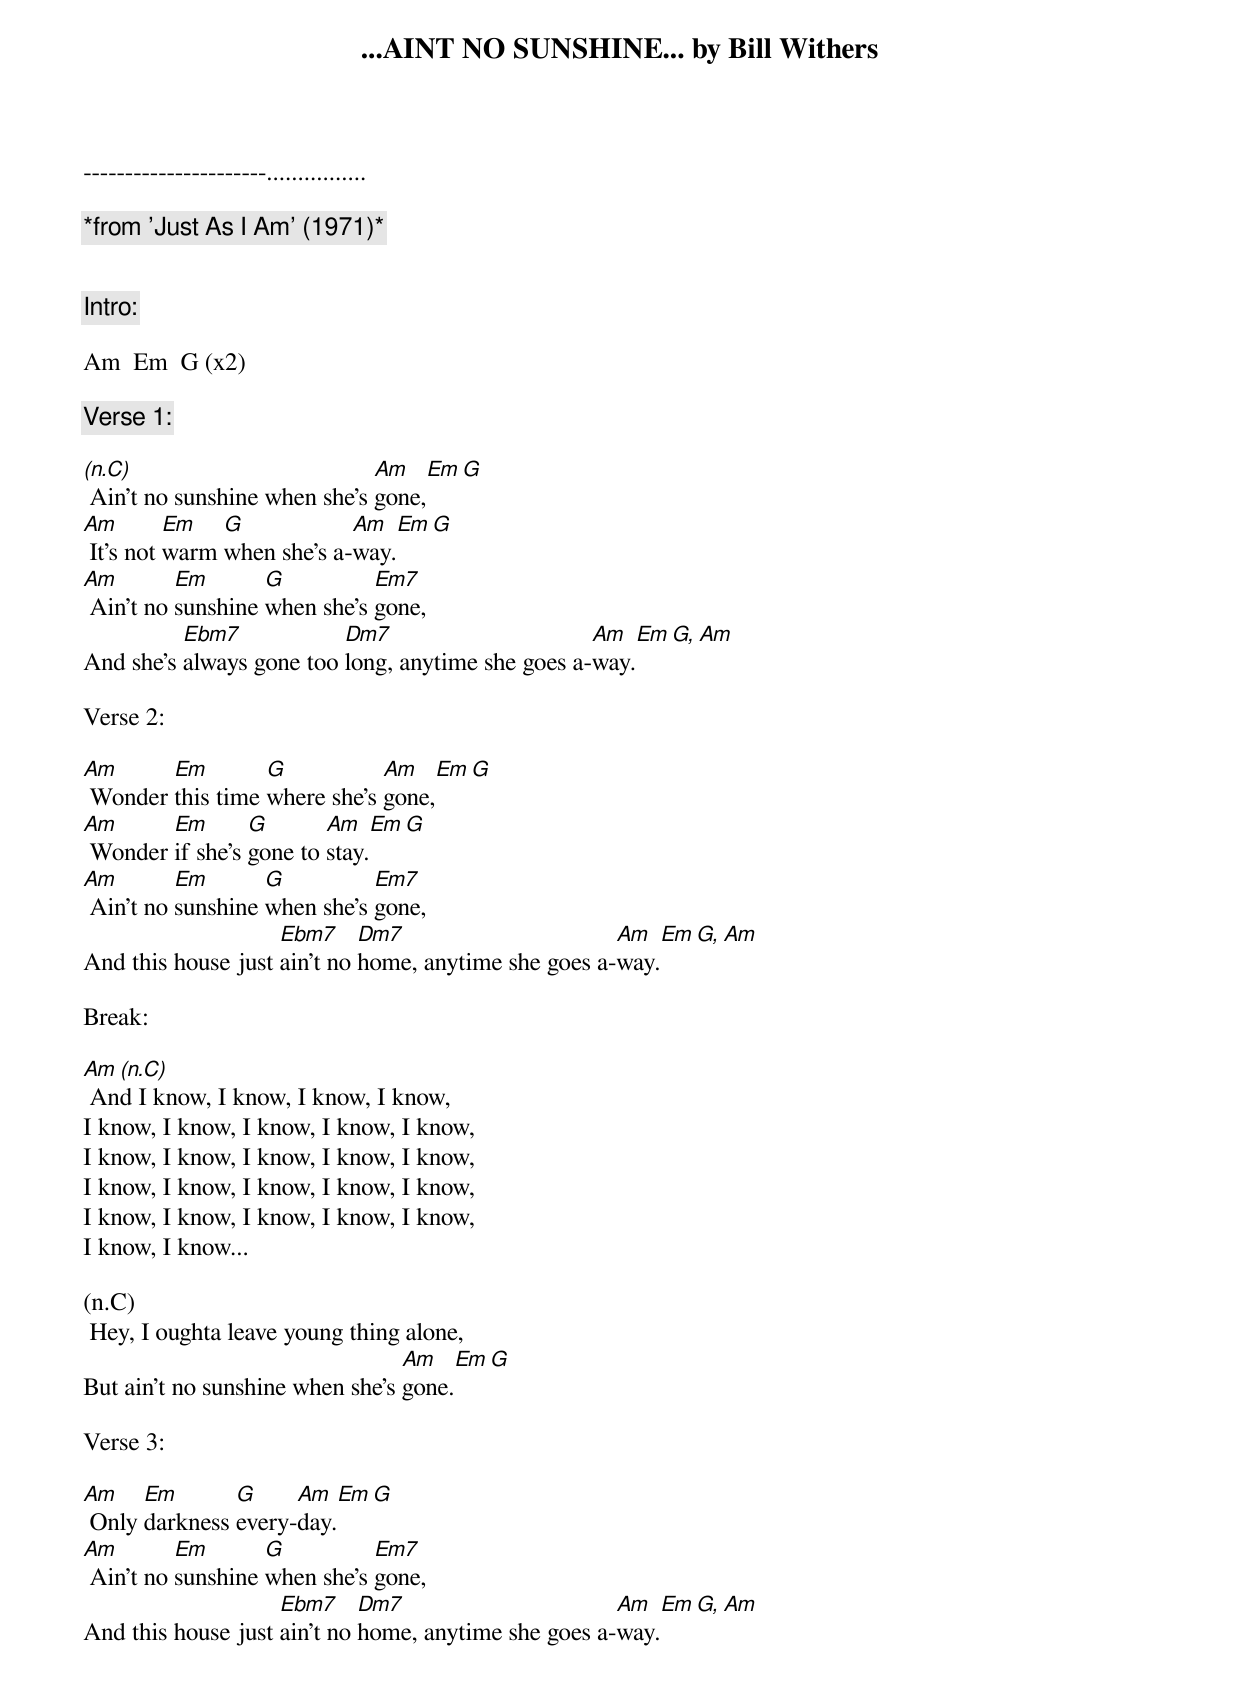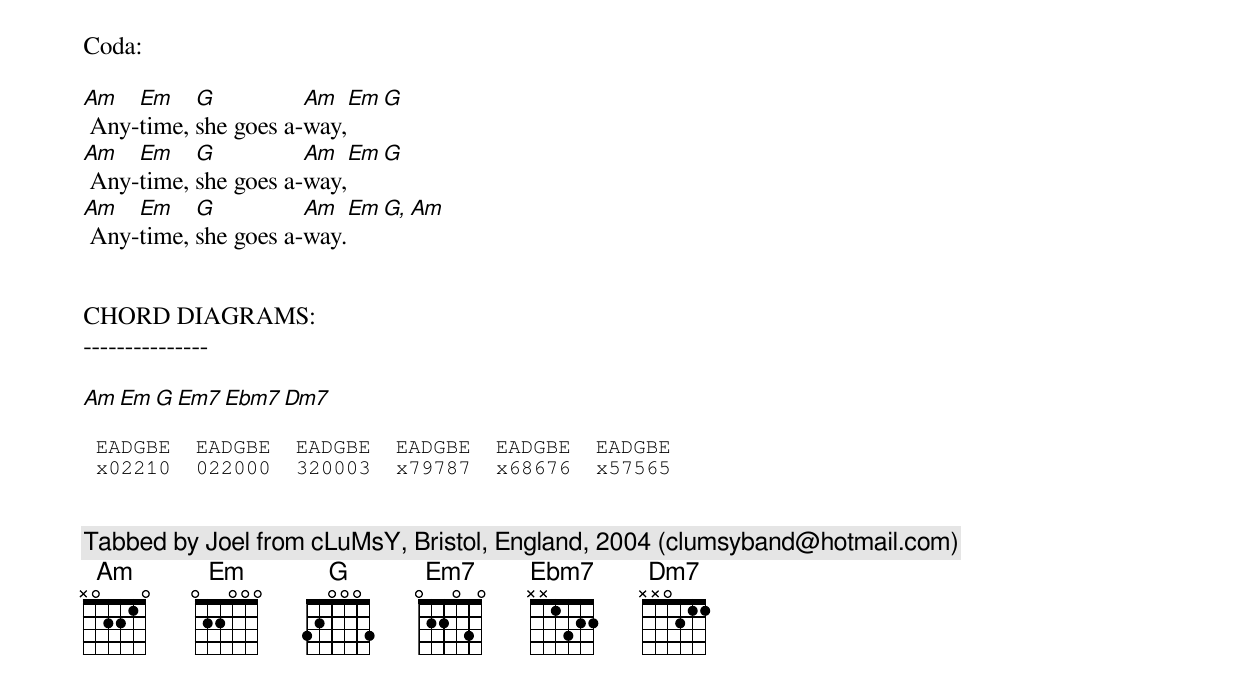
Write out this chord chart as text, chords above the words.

...AINT NO SUNSHINE... by Bill Withers
----------------------................

*from 'Just As I Am' (1971)*


Intro:

Am  Em  G (x2)

Verse 1:

(n.C)                         Am   Em  G
 Ain't no sunshine when she's gone,
Am        Em   G            Am  Em  G
 It's not warm when she's a-way.
Am        Em       G          Em7
 Ain't no sunshine when she's gone,
          Ebm7            Dm7                      Am  Em  G, Am
And she's always gone too long, anytime she goes a-way.

Verse 2:

Am      Em        G           Am   Em  G
 Wonder this time where she's gone,
Am      Em       G       Am   Em   G
 Wonder if she's gone to stay.
Am        Em       G          Em7
 Ain't no sunshine when she's gone,
                    Ebm7     Dm7                      Am  Em  G, Am
And this house just ain't no home, anytime she goes a-way.

Break:

Am (n.C)
 And I know, I know, I know, I know,
I know, I know, I know, I know, I know,
I know, I know, I know, I know, I know,
I know, I know, I know, I know, I know,
I know, I know, I know, I know, I know,
I know, I know...

(n.C)
 Hey, I oughta leave young thing alone,
                                 Am   Em  G
But ain't no sunshine when she's gone.

Verse 3:

Am    Em       G     Am  Em  G
 Only darkness every-day.
Am        Em       G          Em7
 Ain't no sunshine when she's gone,
                    Ebm7     Dm7                      Am  Em  G, Am
And this house just ain't no home, anytime she goes a-way.

Coda:

Am   Em    G          Am  Em  G
 Any-time, she goes a-way,
Am   Em    G          Am  Em  G
 Any-time, she goes a-way,
Am   Em    G          Am  Em  G, Am
 Any-time, she goes a-way.


CHORD DIAGRAMS:
---------------

   Am      Em      G       Em7    Ebm7     Dm7

 EADGBE  EADGBE  EADGBE  EADGBE  EADGBE  EADGBE
 x02210  022000  320003  x79787  x68676  x57565


Tabbed by Joel from cLuMsY, Bristol, England, 2004 (clumsyband@hotmail.com)
